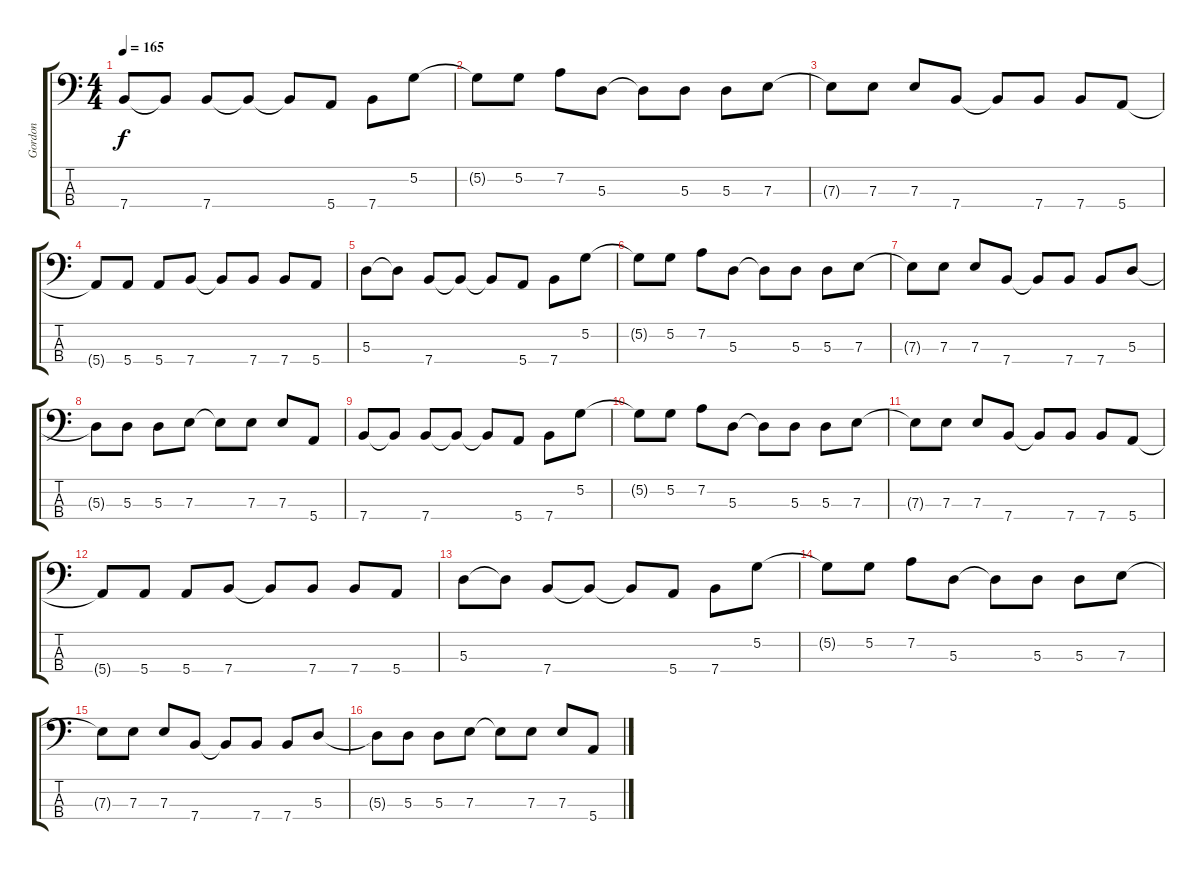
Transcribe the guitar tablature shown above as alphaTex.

\track ("Gordon" "Gordon") {instrument acousticguitarsteel}
\staff {score tabs}
\tuning (G2 D2 A1 E1) {hide}
\ts (4 4)
\tempo 165
\clef f4
\ks c
7.4.8{dy f} 7.4{t}.8 7.4.8 7.4{t}.8 7.4{t}.8 5.4.8 7.4.8 5.2.8 |
5.2{t}.8 5.2.8 7.2.8 5.3.8 5.3{t}.8 5.3.8 5.3.8 7.3.8 |
7.3{t}.8 7.3.8 7.3.8 7.4.8 7.4{t}.8 7.4.8 7.4.8 5.4.8 |
5.4{t}.8 5.4.8 5.4.8 7.4.8 7.4{t}.8 7.4.8 7.4.8 5.4.8 |
5.3.8 5.3{t}.8 7.4.8 7.4{t}.8 7.4{t}.8 5.4.8 7.4.8 5.2.8 |
5.2{t}.8 5.2.8 7.2.8 5.3.8 5.3{t}.8 5.3.8 5.3.8 7.3.8 |
7.3{t}.8 7.3.8 7.3.8 7.4.8 7.4{t}.8 7.4.8 7.4.8 5.3.8 |
5.3{t}.8 5.3.8 5.3.8 7.3.8 7.3{t}.8 7.3.8 7.3.8 5.4.8 |
7.4.8 7.4{t}.8 7.4.8 7.4{t}.8 7.4{t}.8 5.4.8 7.4.8 5.2.8 |
5.2{t}.8 5.2.8 7.2.8 5.3.8 5.3{t}.8 5.3.8 5.3.8 7.3.8 |
7.3{t}.8 7.3.8 7.3.8 7.4.8 7.4{t}.8 7.4.8 7.4.8 5.4.8 |
5.4{t}.8 5.4.8 5.4.8 7.4.8 7.4{t}.8 7.4.8 7.4.8 5.4.8 |
5.3.8 5.3{t}.8 7.4.8 7.4{t}.8 7.4{t}.8 5.4.8 7.4.8 5.2.8 |
5.2{t}.8 5.2.8 7.2.8 5.3.8 5.3{t}.8 5.3.8 5.3.8 7.3.8 |
7.3{t}.8 7.3.8 7.3.8 7.4.8 7.4{t}.8 7.4.8 7.4.8 5.3.8 |
5.3{t}.8 5.3.8 5.3.8 7.3.8 7.3{t}.8 7.3.8 7.3.8 5.4.8
